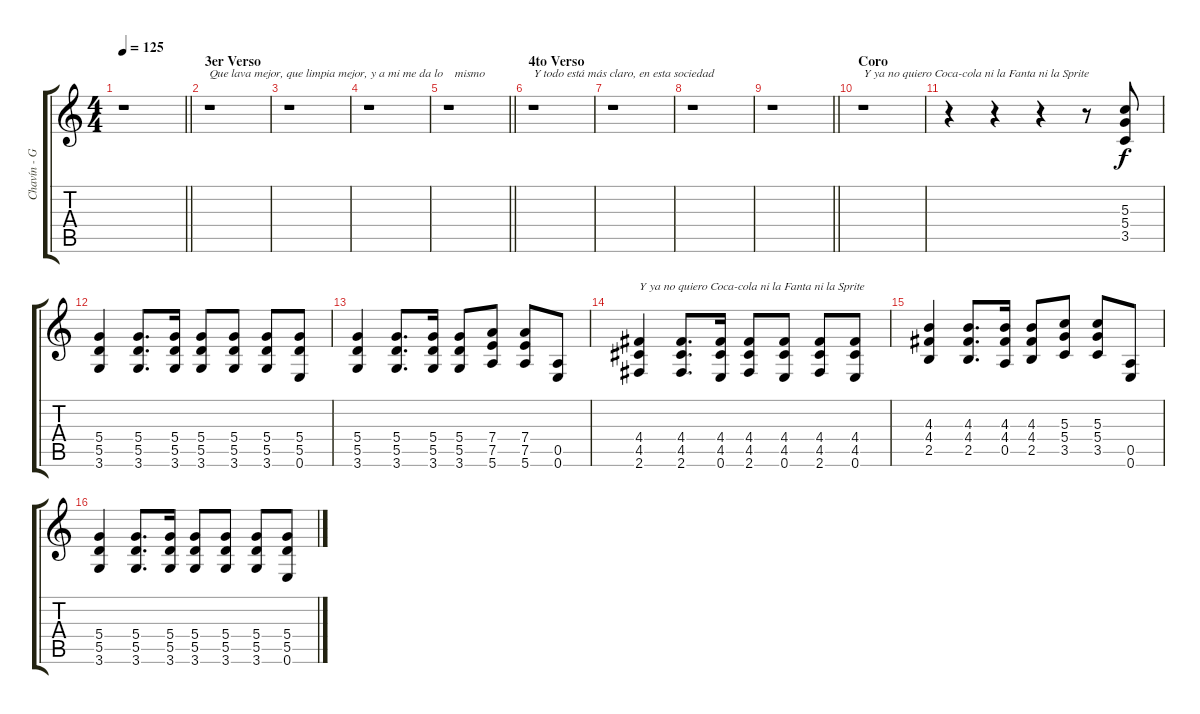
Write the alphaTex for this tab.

\track ("Chavín - Guitarra Rítmica" "Chavín - G") {instrument overdrivenguitar}
\staff {score tabs}
\tuning (E4 B3 G3 D3 A2 E2) {hide}
\ts (4 4)
\tempo 125
\clef g2
\barLineRight lightlight
\ks c
r.1{dy f} |
\section ("" "3er Verso")
r.1{txt "Que lava mejor, que limpia mejor, y a mi me da lo"} |
r.1 |
r.1 |
\barLineRight lightlight
r.1{txt "  mismo"} |
\section ("" "4to Verso")
r.1{txt "Y todo está más claro, en esta sociedad"} |
r.1 |
r.1 |
\barLineRight lightlight
r.1 |
\section ("" "Coro")
r.1{txt "Y ya no quiero Coca-cola ni la Fanta ni la Sprite"} |
r.4 r.4 r.4 r.8 (5.3 5.4 3.5).8 |
(5.4 5.5 3.6).4 (5.4 5.5 3.6).8{d} (5.4 5.5 3.6).16 (5.4 5.5 3.6).8 (5.4 5.5 3.6).8 (5.4 5.5 3.6).8 (5.4 5.5 0.6).8 |
(5.4 5.5 3.6).4 (5.4 5.5 3.6).8{d} (5.4 5.5 3.6).16 (5.4 5.5 3.6).8 (7.4 7.5 5.6).8 (7.4 7.5 5.6).8 (0.5 0.6).8 |
(4.4 4.5 2.6).4{txt "Y ya no quiero Coca-cola ni la Fanta ni la Sprite"} (4.4 4.5 2.6).8{d} (4.4 4.5 0.6).16 (4.4 4.5 2.6).8 (4.4 4.5 0.6).8 (4.4 4.5 2.6).8 (4.4 4.5 0.6).8 |
(4.3 4.4 2.5).4 (4.3 4.4 2.5).8{d} (4.3 4.4 0.5).16 (4.3 4.4 2.5).8 (5.3 5.4 3.5).8 (5.3 5.4 3.5).8 (0.5 0.6).8 |
(5.4 5.5 3.6).4 (5.4 5.5 3.6).8{d} (5.4 5.5 3.6).16 (5.4 5.5 3.6).8 (5.4 5.5 3.6).8 (5.4 5.5 3.6).8 (5.4 5.5 0.6).8
